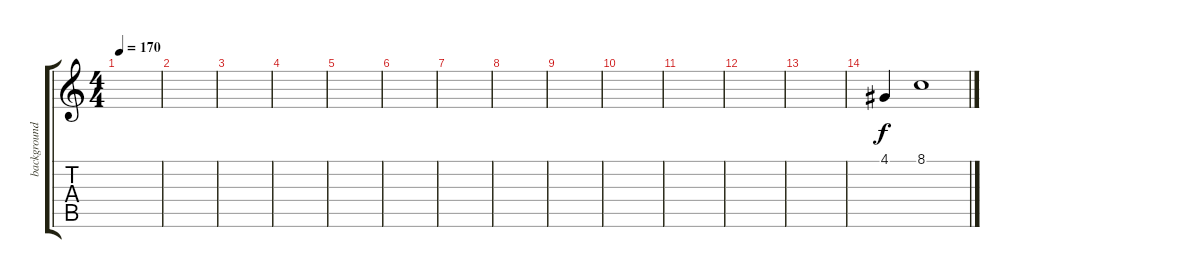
\track ("background synth2" "background") {instrument stringensemble1}
\staff {score tabs}
\tuning (E4 B3 G3 D3 A2 E2) {hide}
\ts (4 4)
\tempo 170
\clef g2
\ks c
|
|
|
|
|
|
|
|
|
|
|
|
|
4.1.4 8.1.1
